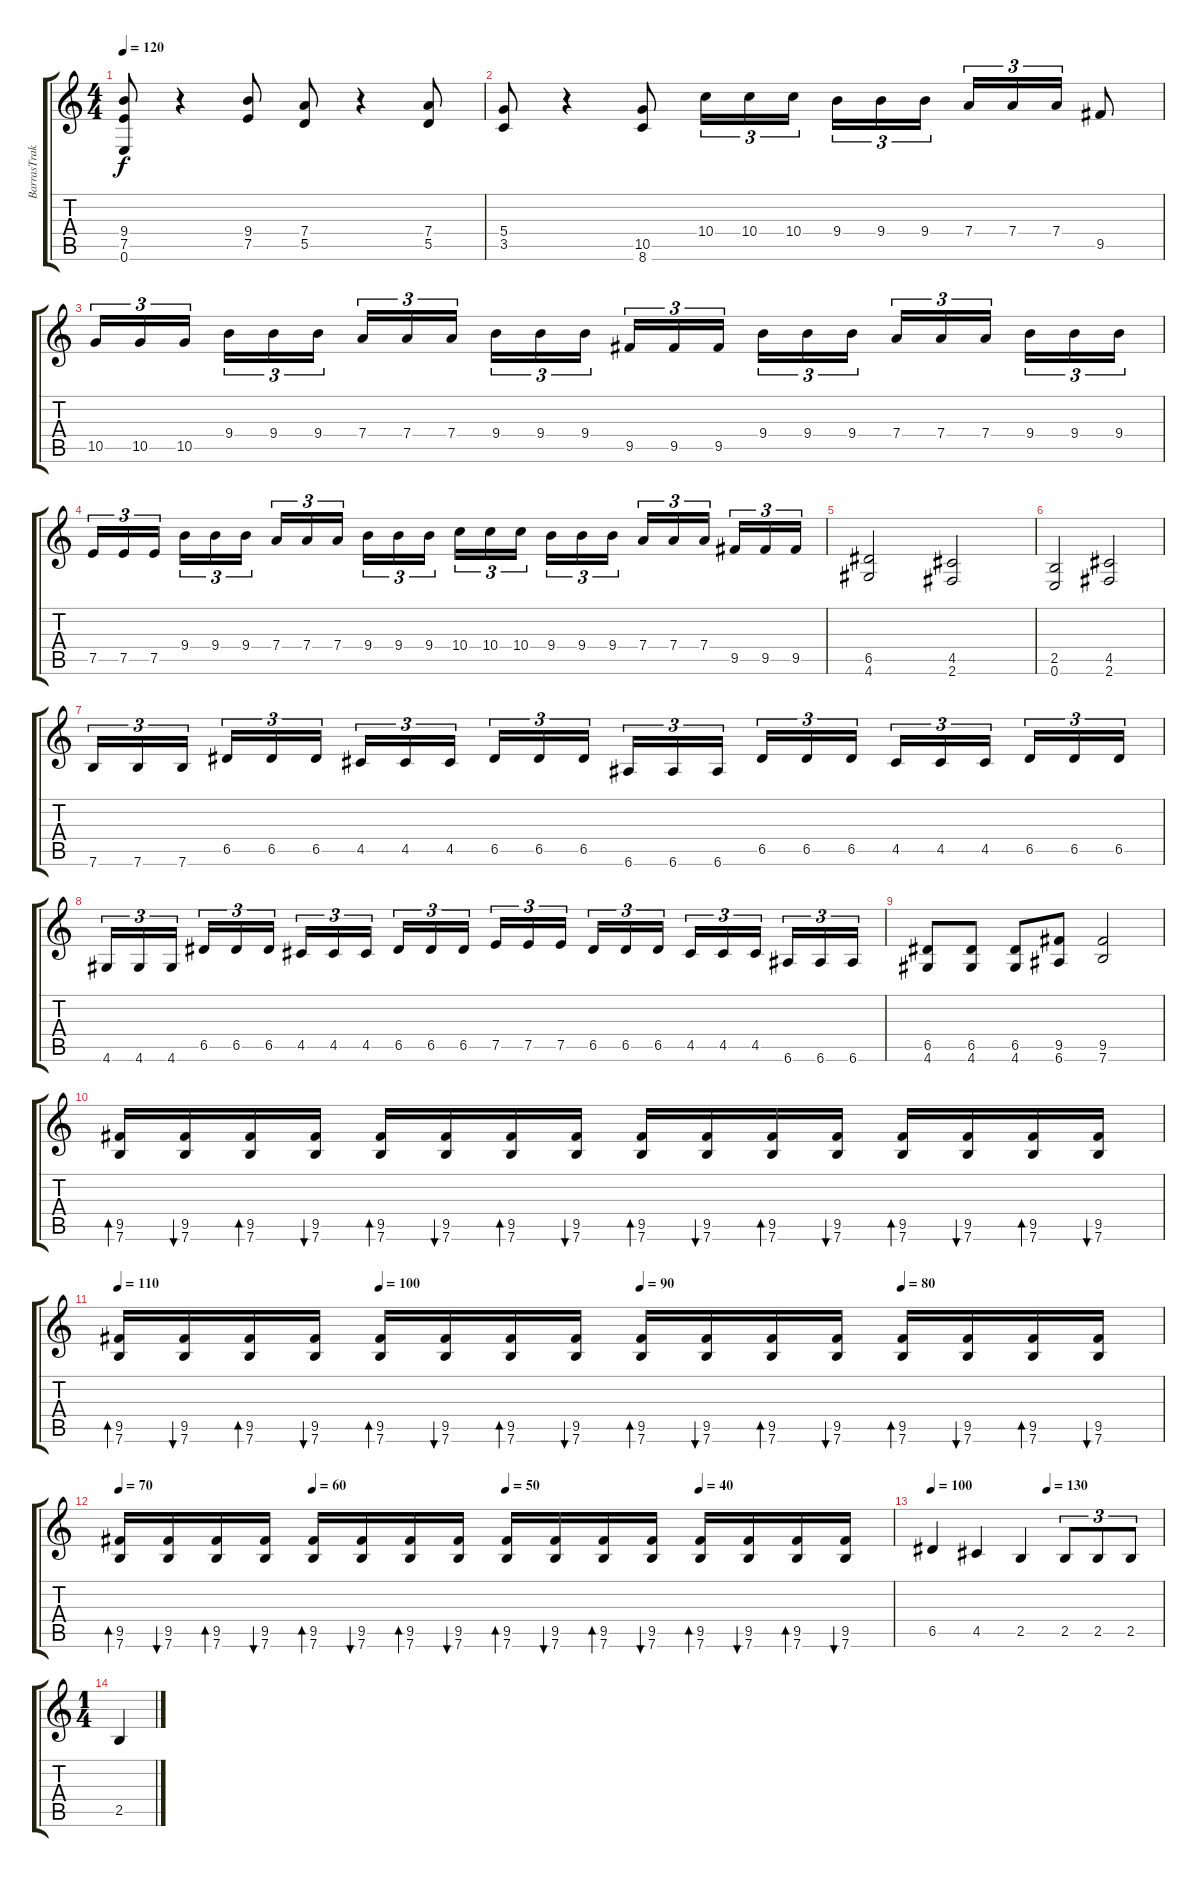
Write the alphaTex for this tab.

\track ("BarrasTraktor" "BarrasTrak") {instrument distortionguitar}
\staff {score tabs}
\tuning (E4 B3 G3 D3 A2 E2) {hide}
\ts (4 4)
\tempo 120
\clef g2
\ks c
(9.4 7.5 0.6).8{dy f} r.4 (9.4 7.5).8 (7.4 5.5).8 r.4 (7.4 5.5).8 |
(5.4 3.5).8 r.4 (10.5 8.6).8 10.4.16{tu (3 2)} 10.4.16{tu (3 2)} 10.4.16{tu (3 2)} 9.4.16{tu (3 2)} 9.4.16{tu (3 2)} 9.4.16{tu (3 2)} 7.4.16{tu (3 2)} 7.4.16{tu (3 2)} 7.4.16{tu (3 2)} 9.5.8 |
10.5.16{tu (3 2)} 10.5.16{tu (3 2)} 10.5.16{tu (3 2)} 9.4.16{tu (3 2)} 9.4.16{tu (3 2)} 9.4.16{tu (3 2)} 7.4.16{tu (3 2)} 7.4.16{tu (3 2)} 7.4.16{tu (3 2)} 9.4.16{tu (3 2)} 9.4.16{tu (3 2)} 9.4.16{tu (3 2)} 9.5.16{tu (3 2)} 9.5.16{tu (3 2)} 9.5.16{tu (3 2)} 9.4.16{tu (3 2)} 9.4.16{tu (3 2)} 9.4.16{tu (3 2)} 7.4.16{tu (3 2)} 7.4.16{tu (3 2)} 7.4.16{tu (3 2)} 9.4.16{tu (3 2)} 9.4.16{tu (3 2)} 9.4.16{tu (3 2)} |
7.5.16{tu (3 2)} 7.5.16{tu (3 2)} 7.5.16{tu (3 2)} 9.4.16{tu (3 2)} 9.4.16{tu (3 2)} 9.4.16{tu (3 2)} 7.4.16{tu (3 2)} 7.4.16{tu (3 2)} 7.4.16{tu (3 2)} 9.4.16{tu (3 2)} 9.4.16{tu (3 2)} 9.4.16{tu (3 2)} 10.4.16{tu (3 2)} 10.4.16{tu (3 2)} 10.4.16{tu (3 2)} 9.4.16{tu (3 2)} 9.4.16{tu (3 2)} 9.4.16{tu (3 2)} 7.4.16{tu (3 2)} 7.4.16{tu (3 2)} 7.4.16{tu (3 2)} 9.5.16{tu (3 2)} 9.5.16{tu (3 2)} 9.5.16{tu (3 2)} |
(6.5 4.6).2 (4.5 2.6).2 |
(2.5 0.6).2 (4.5 2.6).2 |
7.6.16{tu (3 2)} 7.6.16{tu (3 2)} 7.6.16{tu (3 2)} 6.5.16{tu (3 2)} 6.5.16{tu (3 2)} 6.5.16{tu (3 2)} 4.5.16{tu (3 2)} 4.5.16{tu (3 2)} 4.5.16{tu (3 2)} 6.5.16{tu (3 2)} 6.5.16{tu (3 2)} 6.5.16{tu (3 2)} 6.6.16{tu (3 2)} 6.6.16{tu (3 2)} 6.6.16{tu (3 2)} 6.5.16{tu (3 2)} 6.5.16{tu (3 2)} 6.5.16{tu (3 2)} 4.5.16{tu (3 2)} 4.5.16{tu (3 2)} 4.5.16{tu (3 2)} 6.5.16{tu (3 2)} 6.5.16{tu (3 2)} 6.5.16{tu (3 2)} |
4.6.16{tu (3 2)} 4.6.16{tu (3 2)} 4.6.16{tu (3 2)} 6.5.16{tu (3 2)} 6.5.16{tu (3 2)} 6.5.16{tu (3 2)} 4.5.16{tu (3 2)} 4.5.16{tu (3 2)} 4.5.16{tu (3 2)} 6.5.16{tu (3 2)} 6.5.16{tu (3 2)} 6.5.16{tu (3 2)} 7.5.16{tu (3 2)} 7.5.16{tu (3 2)} 7.5.16{tu (3 2)} 6.5.16{tu (3 2)} 6.5.16{tu (3 2)} 6.5.16{tu (3 2)} 4.5.16{tu (3 2)} 4.5.16{tu (3 2)} 4.5.16{tu (3 2)} 6.6.16{tu (3 2)} 6.6.16{tu (3 2)} 6.6.16{tu (3 2)} |
(6.5 4.6).8 (6.5 4.6).8 (6.5 4.6).8 (9.5 6.6).8 (9.5 7.6).2 |
(9.5 7.6).16{bd 60} (9.5 7.6).16{bu 60} (9.5 7.6).16{bd 60} (9.5 7.6).16{bu 60} (9.5 7.6).16{bd 60} (9.5 7.6).16{bu 60} (9.5 7.6).16{bd 60} (9.5 7.6).16{bu 60} (9.5 7.6).16{bd 60} (9.5 7.6).16{bu 60} (9.5 7.6).16{bd 60} (9.5 7.6).16{bu 60} (9.5 7.6).16{bd 60} (9.5 7.6).16{bu 60} (9.5 7.6).16{bd 60} (9.5 7.6).16{bu 60} |
\tempo 110
\tempo (100 0.25)
\tempo (90 0.5)
\tempo (80 0.75)
(9.5 7.6).16{bd 60} (9.5 7.6).16{bu 60} (9.5 7.6).16{bd 60} (9.5 7.6).16{bu 60} (9.5 7.6).16{bd 60} (9.5 7.6).16{bu 60} (9.5 7.6).16{bd 60} (9.5 7.6).16{bu 60} (9.5 7.6).16{bd 60} (9.5 7.6).16{bu 60} (9.5 7.6).16{bd 60} (9.5 7.6).16{bu 60} (9.5 7.6).16{bd 60} (9.5 7.6).16{bu 60} (9.5 7.6).16{bd 60} (9.5 7.6).16{bu 60} |
\tempo 70
\tempo (60 0.25)
\tempo (50 0.5)
\tempo (40 0.75)
(9.5 7.6).16{bd 60} (9.5 7.6).16{bu 60} (9.5 7.6).16{bd 60} (9.5 7.6).16{bu 60} (9.5 7.6).16{bd 60} (9.5 7.6).16{bu 60} (9.5 7.6).16{bd 60} (9.5 7.6).16{bu 60} (9.5 7.6).16{bd 60} (9.5 7.6).16{bu 60} (9.5 7.6).16{bd 60} (9.5 7.6).16{bu 60} (9.5 7.6).16{bd 60} (9.5 7.6).16{bu 60} (9.5 7.6).16{bd 60} (9.5 7.6).16{bu 60} |
\tempo 100
\tempo (130 0.5)
6.5.4 4.5.4 2.5.4 2.5.8{tu (3 2)} 2.5.8{tu (3 2)} 2.5.8{tu (3 2)} |
\ts (1 4)
2.5.4
